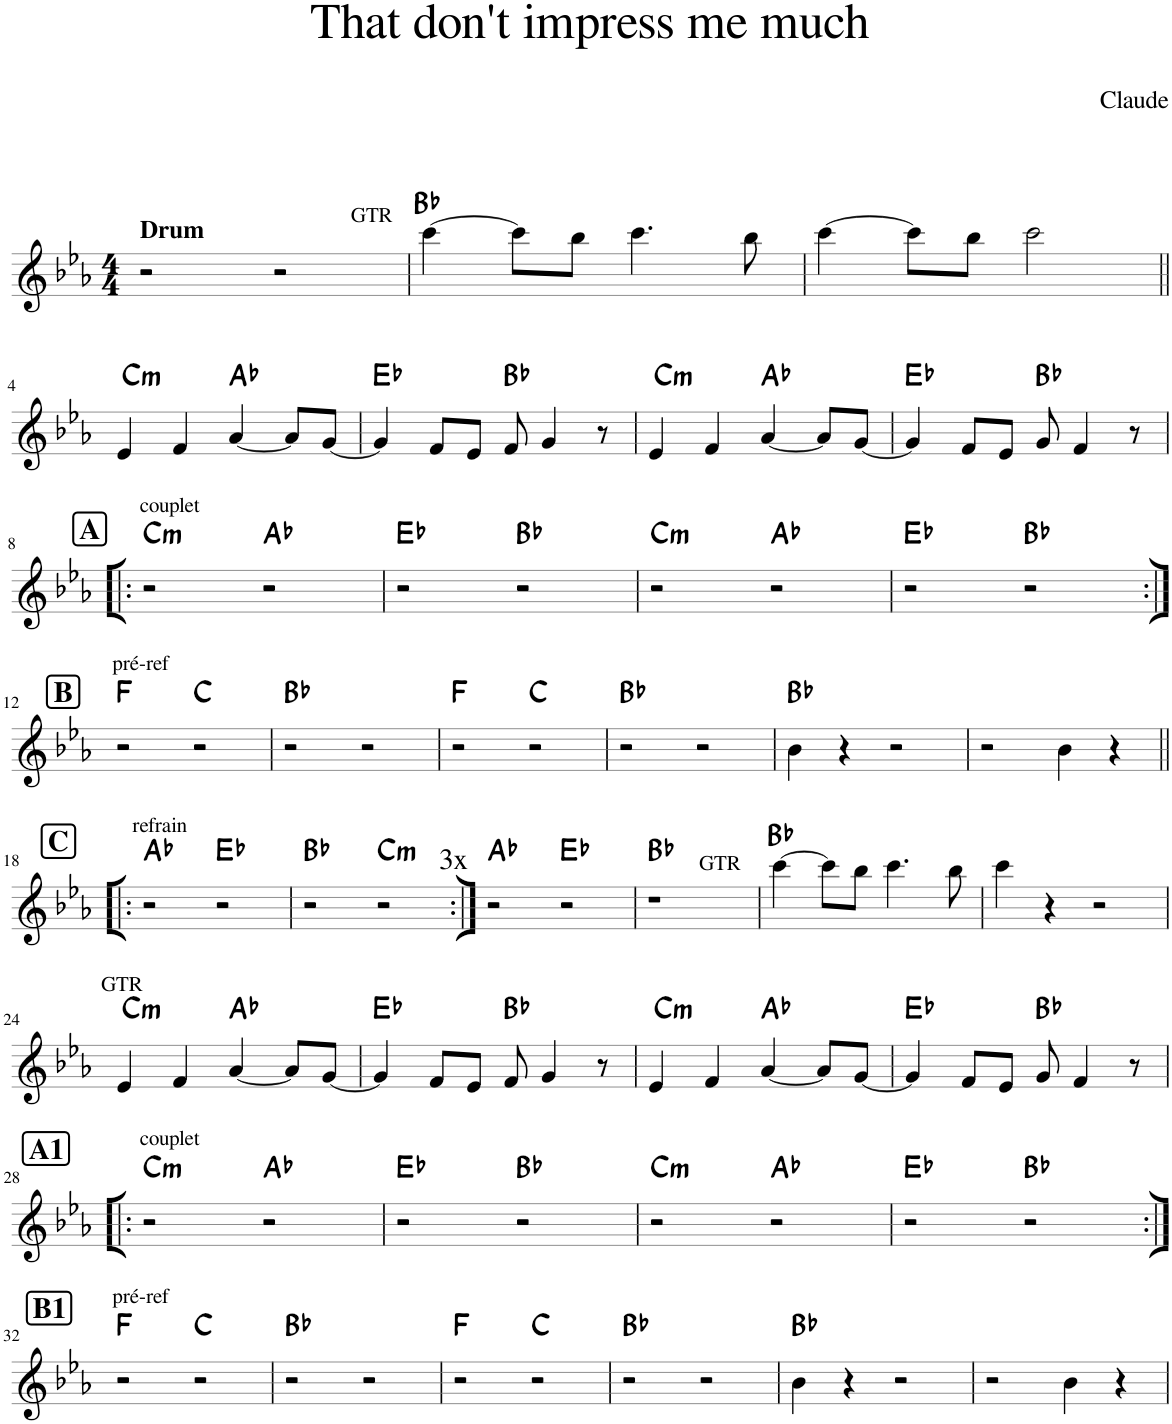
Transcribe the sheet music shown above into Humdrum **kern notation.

**kern	**harte
*part1	*part1
*staff1	*
*I"Piano	*
*I'Pno.	*
*stria5	*
*clefG2	*
*k[b-e-a-]	*
*M4/4	*
=1	=1
!LO:TX:a:B:t=Drum	!
*^	*
2r	2..ryy	.
2r	.	.
!	!LO:TX:a:t=GTR	!
.	8ryy	.
*v	*v	*
=2	=2
[4ccc\	Bb:maj
8ccc\L]	.
8bb-\J	.
4.ccc\	.
8bb-\	.
=3	=3
[4ccc\	.
8ccc\L]	.
8bb-\J	.
2ccc\	.
!!LO:LB:g=z
=4||	=4||
!	!LO:H:kt=m
4e-/	C:min
4f/	.
[4a-/	Ab:maj
8a-/L]	.
[8g/J	.
=5	=5
4g/]	Eb:maj
8f/L	.
8e-/J	.
8f/	Bb:maj
4g/	.
8r	.
=6	=6
!	!LO:H:kt=m
4e-/	C:min
4f/	.
[4a-/	Ab:maj
8a-/L]	.
[8g/J	.
=7	=7
4g/]	Eb:maj
8f/L	.
8e-/J	.
8g/	Bb:maj
4f/	.
8r	.
!!LO:LB:g=z
!!LO:REH:place=s1:a:B:cj:fs=14:t=A
=8!|:	=8!|:
!LO:TX:a:t=couplet	!LO:H:kt=m
2r	C:min
2r	Ab:maj
=9	=9
2r	Eb:maj
2r	Bb:maj
=10	=10
!	!LO:H:kt=m
2r	C:min
2r	Ab:maj
=11	=11
2r	Eb:maj
2r	Bb:maj
!!LO:LB:g=z
!!LO:REH:place=s1:a:B:cj:fs=14:t=B
=12:|!	=12:|!
!LO:TX:a:t=pré-ref	!
2r	F:maj
2r	C:maj
=13	=13
2r	Bb:maj
2r	.
=14	=14
2r	F:maj
2r	C:maj
=15	=15
2r	Bb:maj
2r	.
=16	=16
4b-\	Bb:maj
4r	.
2r	.
=17	=17
2r	.
4b-\	.
4r	.
!!LO:LB:g=z
!!LO:REH:place=s1:a:B:cj:fs=14:t=C
=18!|:	=18!|:
!LO:TX:a:t=refrain	!
2r	Ab:maj
2r	Eb:maj
=19	=19
2r	Bb:maj
!LO:TX:a:t=3x	!LO:H:kt=m
2r	C:min
=20:|!	=20:|!
2r	Ab:maj
2r	Eb:maj
=21	=21
*^	*
1r	2..ryy	Bb:maj
!	!LO:TX:a:t=GTR	!
.	8ryy	.
*v	*v	*
=22	=22
[4ccc\	Bb:maj
8ccc\L]	.
8bb-\J	.
4.ccc\	.
8bb-\	.
=23	=23
4ccc\	.
4r	.
2r	.
!!LO:LB:g=z
=24	=24
!LO:TX:a:t=GTR	!LO:H:kt=m
4e-/	C:min
4f/	.
[4a-/	Ab:maj
8a-/L]	.
[8g/J	.
=25	=25
4g/]	Eb:maj
8f/L	.
8e-/J	.
8f/	Bb:maj
4g/	.
8r	.
=26	=26
!	!LO:H:kt=m
4e-/	C:min
4f/	.
[4a-/	Ab:maj
8a-/L]	.
[8g/J	.
=27	=27
4g/]	Eb:maj
8f/L	.
8e-/J	.
8g/	Bb:maj
4f/	.
8r	.
!!LO:LB:g=z
!!LO:REH:place=s1:a:B:cj:fs=14:t=A1
=28!|:	=28!|:
!LO:TX:a:t=couplet	!LO:H:kt=m
2r	C:min
2r	Ab:maj
=29	=29
2r	Eb:maj
2r	Bb:maj
=30	=30
!	!LO:H:kt=m
2r	C:min
2r	Ab:maj
=31	=31
2r	Eb:maj
2r	Bb:maj
!!LO:LB:g=z
!!LO:REH:place=s1:a:B:cj:fs=14:t=B1
=32:|!	=32:|!
!LO:TX:a:t=pré-ref	!
2r	F:maj
2r	C:maj
=33	=33
2r	Bb:maj
2r	.
=34	=34
2r	F:maj
2r	C:maj
=35	=35
2r	Bb:maj
2r	.
=36	=36
4b-\	Bb:maj
4r	.
2r	.
=37	=37
2r	.
4b-\	.
4r	.
=	=
*-	*-
